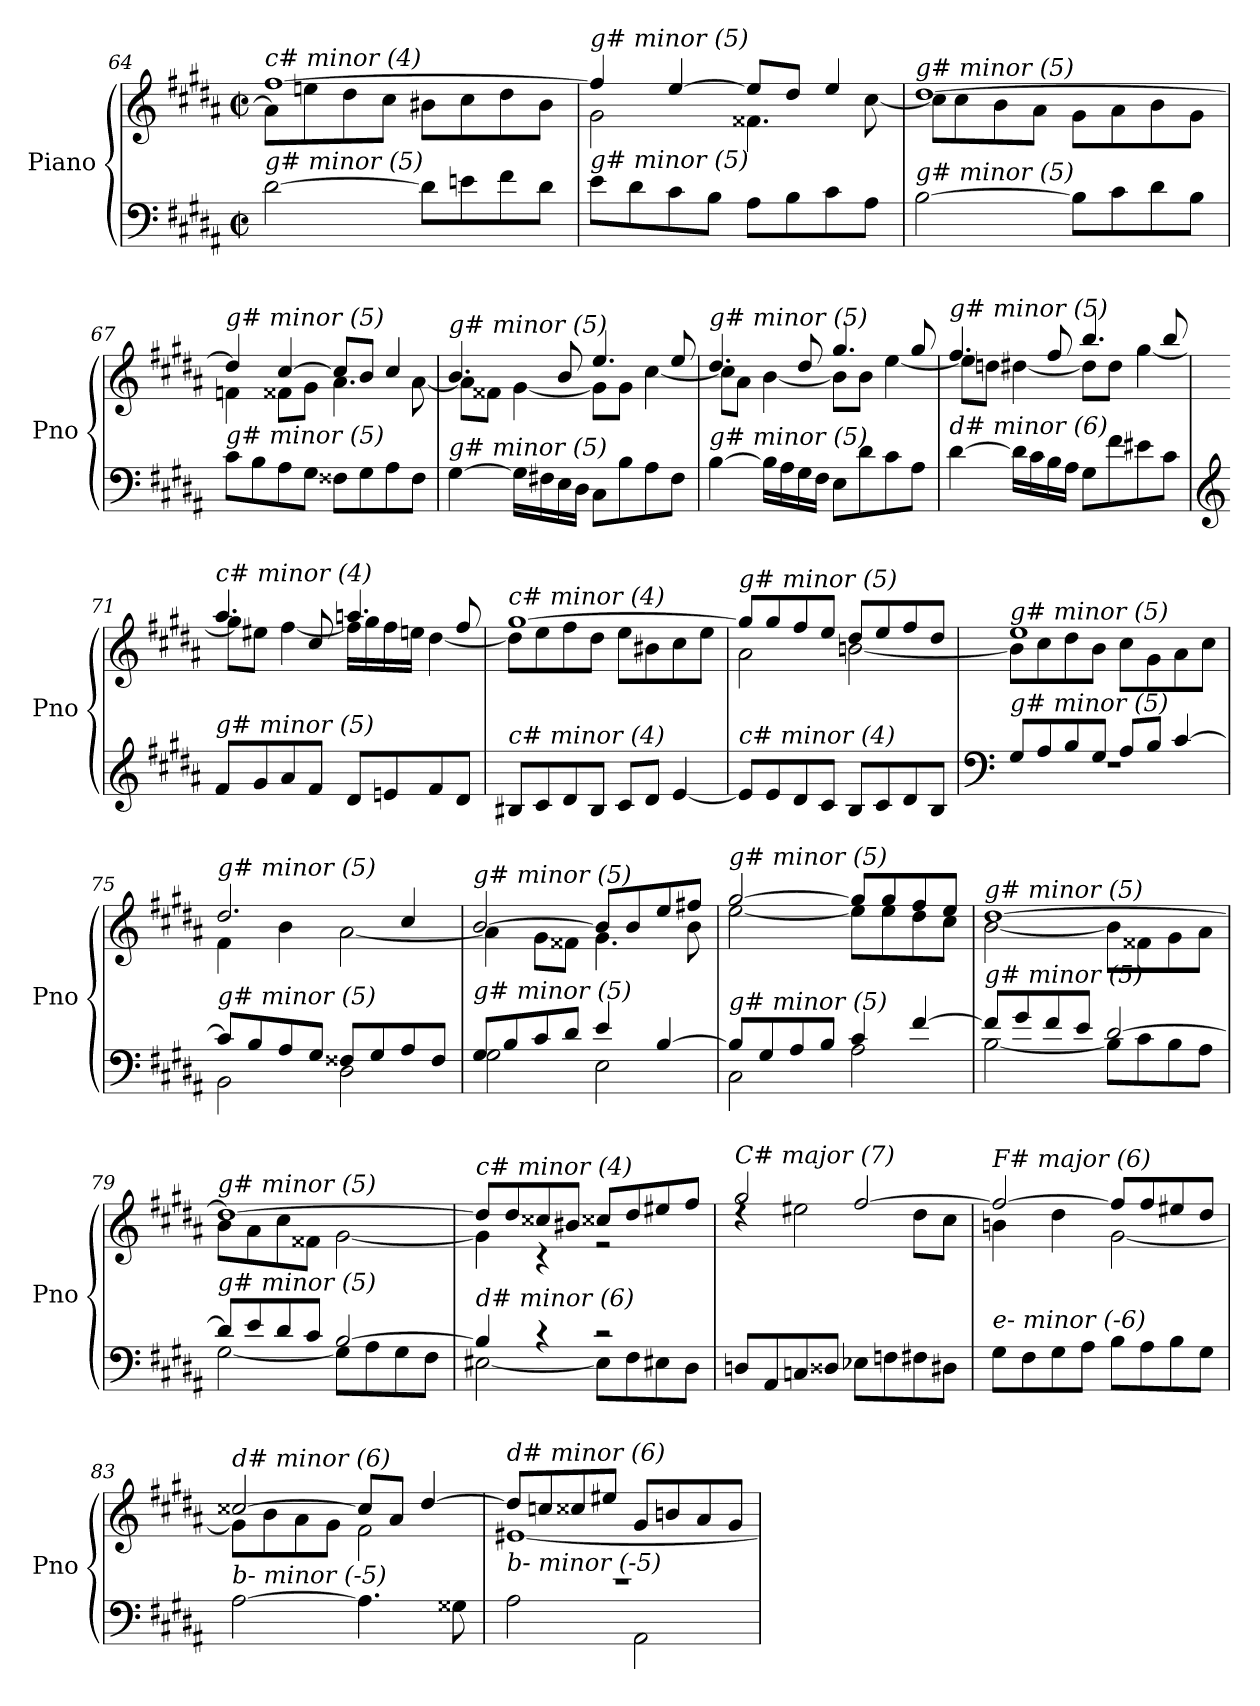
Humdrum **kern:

**kern	**kern
*part1	*part1
*staff2	*staff1
*I"Piano	*
*I'Pno	*
!!LO:LB:g=z
*clefF4	*clefG2
*k[f#c#g#d#a#]	*k[f#c#g#d#a#]
*M2/2	*M2/2
*met(c|)	*met(c|)
=64	=64
*	*^
!	!LO:TX:i:t=c# minor (4)	!
!LO:TX:i:t=g# minor (5)	!	!
[2d#\	[1ff#	8a#\L]
.	.	8een\
.	.	8dd#\
.	.	8cc#\J
8d#\L]	.	8b#X\L
8en\	.	8cc#\
8f#\	.	8dd#\
8d#\J	.	8b#\J
=65	=65	=65
!	!LO:TX:i:t=g# minor (5)	!
!LO:TX:i:t=g# minor (5)	!	!
8e\L	4ff#/]	2g#\
8d#\	.	.
8c#\	[4ee/	.
8B\J	.	.
8A#\L	8ee/L]	4.f##X\
8B\	8dd#/J	.
8c#\	4ee/	.
8A#\J	.	[8cc#\
=66	=66	=66
!	!LO:TX:i:t=g# minor (5)	!
!LO:TX:i:t=g# minor (5)	!	!
[2B\	[1dd#	8cc#\L]
.	.	8cc#\
.	.	8b\
.	.	8a#\J
8B\L]	.	8g#\L
8c#\	.	8a#\
8d#\	.	8b\
8B\J	.	8g#\J
=67	=67	=67
!	!LO:TX:i:t=g# minor (5)	!
!LO:TX:i:t=g# minor (5)	!	!
8c#\L	4dd#/]	4fni\
8B\	.	.
8A#\	[4cc#/	8f##X\L
8G#\J	.	8g#\J
8F##X\L	8cc#/L]	4.a#\
8G#\	8b/J	.
8A#\	4cc#/	.
8F##\J	.	[8a#\
=68	=68	=68
!	!LO:TX:i:t=g# minor (5)	!
!LO:TX:i:t=g# minor (5)	!	!
[4G#\	4.b/	8a#\L]
.	.	8f##X\J
16G#\LL]	.	[4g#\
16F#X\	.	.
16E\	8b/	.
16D#\JJ	.	.
8C#\L	4.ee/	8g#\L]
8B\	.	8g#\J
8A#\	.	[4cc#\
8F#\J	8ee/	.
!!LO:LB:g=z	!!
=69	=69	=69
!	!LO:TX:i:t=g# minor (5)	!
!LO:TX:i:t=g# minor (5)	!	!
[4B\	4.dd#/	8cc#\L]
.	.	8a#\J
16B\LL]	.	[4b\
16A#\	.	.
16G#\	8dd#/	.
16F#\JJ	.	.
8E\L	4.gg#/	8b\L]
8d#\	.	8b\J
8c#\	.	[4ee\
8A#\J	8gg#/	.
=70	=70	=70
!	!LO:TX:i:t=g# minor (5)	!
!LO:TX:i:t=d# minor (6)	!	!
[4d#\	4.ff#/	8ee\L]
.	.	8ddni\J
16d#\LL]	.	[4dd#\
16c#\	.	.
16B\	8ff#/	.
16A#\JJ	.	.
8G#\L	4.bb/	8dd#\L]
8f#\	.	8dd#\J
8e#X\	.	[4gg#\
8c#\J	8bb/	.
=71	=71	=71
*clefG2	*	*
!	!LO:TX:i:t=c# minor (4)	!
!LO:TX:i:t=g# minor (5)	!	!
8f#/L	4.aa#/	8gg#\L]
8g#/	.	8ee#X\J
8a#/	.	[4ff#\
8f#/J	8cc#/	.
8d#/L	4.aan/	16ff#\LL]
.	.	16gg#\
8en/	.	16ff#\
.	.	16een\JJ
8f#/	.	[4dd#\
8d#/J	8ff#/	.
=72	=72	=72
!	!LO:TX:i:t=c# minor (4)	!
!LO:TX:i:t=c# minor (4)	!	!
8B#X/L	[1gg#	8dd#\L]
8c#/	.	8ee\
8d#/	.	8ff#\
8B#/J	.	8dd#\J
8c#/L	.	8ee\L
8d#/J	.	8b#X\
[4e/	.	8cc#\
.	.	8ee\J
!!LO:LB:g=z	!!
=73	=73	=73
!	!LO:TX:i:t=g# minor (5)	!
!LO:TX:i:t=c# minor (4)	!	!
8e/L]	8gg#/L]	2a#\
8e/	8gg#/	.
8d#/	8ff#/	.
8c#/J	8ee/J	.
8B/L	8dd#/L	[2bn\
8c#/	8ee/	.
8d#/	8ff#/	.
8B/J	8dd#/J	.
=74	=74	=74
*clefF4	*	*
*^	*	*
!	!	!LO:TX:i:t=g# minor (5)	!
!LO:TX:i:t=g# minor (5)	!	!	!
8G#/L	1rF	1ee	8b\L]
8A#/	.	.	8cc#\
8B/	.	.	8dd#\
8G#/J	.	.	8b\J
8A#/L	.	.	8cc#\L
8B/J	.	.	8g#\
[4c#/	.	.	8a#\
.	.	.	8cc#\J
=75	=75	=75	=75
!	!	!LO:TX:i:t=g# minor (5)	!
!LO:TX:i:t=g# minor (5)	!	!	!
8c#/L]	2BB\	2.dd#/	4f#\
8B/	.	.	.
8A#/	.	.	4b\
8G#/J	.	.	.
8F##X/L	2D#\	.	[2a#\
8G#/	.	.	.
8A#/	.	4cc#/	.
8F##/J	.	.	.
=76	=76	=76	=76
!	!	!LO:TX:i:t=g# minor (5)	!
!LO:TX:i:t=g# minor (5)	!	!	!
8G#/L	2G#\	[2b/	4a#\]
8B/	.	.	.
8c#/	.	.	8g#\L
8d#/J	.	.	8f##X\J
4e/	2E\	8b/L]	4.g#\
.	.	8b/	.
[4B/	.	8ee/	.
.	.	8ff#X/J	8b\
=77	=77	=77	=77
!	!	!LO:TX:i:t=g# minor (5)	!
!LO:TX:i:t=g# minor (5)	!	!	!
8B/L]	2C#\	[2gg#/	[2ee\
8G#/	.	.	.
8A#/	.	.	.
8B/J	.	.	.
4c#/	2A#\	8gg#/L]	8ee\L]
.	.	8gg#/	8ee\
[4f#/	.	8ff#/	8dd#\
.	.	8ee/J	8cc#\J
!!LO:PB:g=z	!!
=78	=78	=78	=78
!	!	!LO:TX:i:t=g# minor (5)	!
!LO:TX:i:t=g# minor (5)	!	!	!
8f#/L]	[2B\	[1dd#	[2b\
8g#/	.	.	.
8f#/	.	.	.
8e/J	.	.	.
[2d#/	8B\L]	.	8b\L]
.	8c#\	.	8f##X\
.	8B\	.	8g#\
.	8A#\J	.	8a#\J
=79	=79	=79	=79
!	!	!LO:TX:i:t=g# minor (5)	!
!LO:TX:i:t=g# minor (5)	!	!	!
8d#/L]	[2G#\	1dd#_	8b\L
8e/	.	.	8a#\
8d#/	.	.	8cc#\
8c#/J	.	.	8f##X\J
[2B/	8G#\L]	.	[2g#\
.	8A#\	.	.
.	8G#\	.	.
.	8F#\J	.	.
=80	=80	=80	=80
!	!	!LO:TX:i:t=c# minor (4)	!
!LO:TX:i:t=d# minor (6)	!	!	!
4B/]	[2E#X\	8dd#/L]	4g#\]
.	.	8dd#/	.
4r	.	8cc##Xj/	4r
.	.	8b#X/J	.
2r	8E#\L]	8cc##Xj/L	2r
.	8F#\	8dd#/	.
.	8E#X\	8ee#X/	.
.	8D#\J	8ff#/J	.
=81	=81	=81	=81
!	!	!LO:TX:i:t=C# major (7)	!
!LO:TX:i:t=g minor (-2)	!	!	!
*v	*v	*	*
8Dni/L	2gg#/	4rdd
8AA#/	.	.
8Cni/	.	2ee#X\
8D##i/J	.	.
8E-XZ\L	[2ff#/	.
8Fni\	.	.
8F#\	.	8dd#\L
8D#\J	.	8cc#\J
=82	=82	=82
!	!LO:TX:i:t=F# major (6)	!
!LO:TX:i:t=e- minor (-6)	!	!
8G#\L	2ff#/_	4bn\
8F#\	.	.
8G#\	.	4dd#\
8A#\J	.	.
8B\L	8ff#/L]	[2g#\
8A#\	8ff#/	.
8B\	8ee#X/	.
8G#\J	8dd#/J	.
!!LO:LB:g=z	!!
=83	=83	=83
!	!LO:TX:i:t=d# minor (6)	!
!LO:TX:i:t=b- minor (-5)	!	!
[2A#\	[2cc##X/	8g#\L]
.	.	8b\
.	.	8a#\
.	.	8g#\J
4.A#\]	8cc##/L]	2f#\
.	8a#/J	.
.	[4dd#/	.
8G##Xj\	.	.
=84	=84	=84
*^	*	*
!	!	!LO:TX:i:t=d# minor (6)	!
!LO:TX:i:t=b- minor (-5)	!	!	!
1r	2A#\	8dd#/L]	[1e#X
.	.	8ccni/	.
.	.	8cc##X/	.
.	.	8ee#X/J	.
.	2AA#\	8g#/L	.
.	.	8bn/	.
.	.	8a#/	.
.	.	8g#/J	.
*v	*v	*	*
*	*v	*v
=	=
*-	*-
